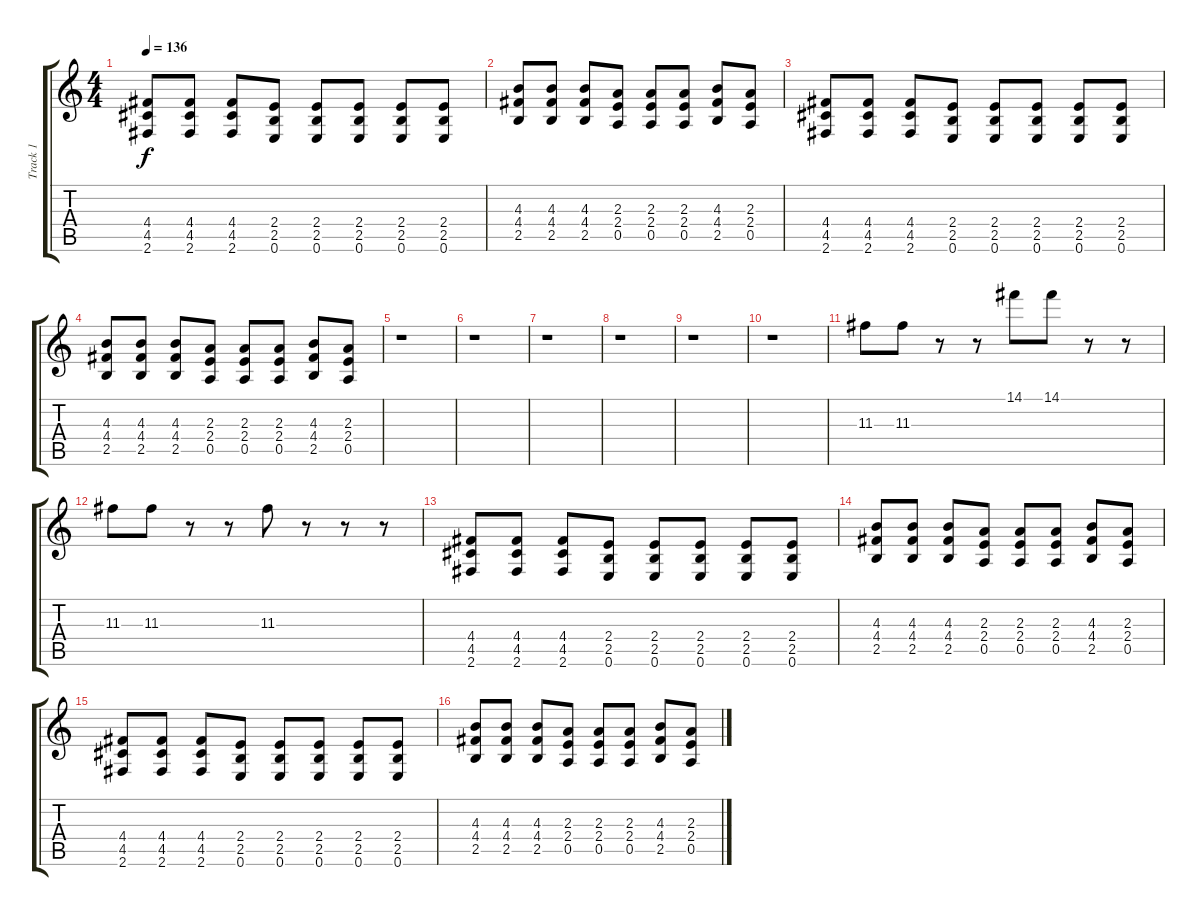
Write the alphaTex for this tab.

\track ("Track 1" "Track 1") {instrument distortionguitar}
\staff {score tabs}
\tuning (E4 B3 G3 D3 A2 E2) {hide}
\ts (4 4)
\tempo 136
\clef g2
\ks c
(4.4 4.5 2.6).8{dy f} (4.4 4.5 2.6).8 (4.4 4.5 2.6).8 (2.4 2.5 0.6).8 (2.4 2.5 0.6).8 (2.4 2.5 0.6).8 (2.4 2.5 0.6).8 (2.4 2.5 0.6).8 |
(4.3 4.4 2.5).8 (4.3 4.4 2.5).8 (4.3 4.4 2.5).8 (2.3 2.4 0.5).8 (2.3 2.4 0.5).8 (2.3 2.4 0.5).8 (4.3 4.4 2.5).8 (2.3 2.4 0.5).8 |
(4.4 4.5 2.6).8 (4.4 4.5 2.6).8 (4.4 4.5 2.6).8 (2.4 2.5 0.6).8 (2.4 2.5 0.6).8 (2.4 2.5 0.6).8 (2.4 2.5 0.6).8 (2.4 2.5 0.6).8 |
(4.3 4.4 2.5).8 (4.3 4.4 2.5).8 (4.3 4.4 2.5).8 (2.3 2.4 0.5).8 (2.3 2.4 0.5).8 (2.3 2.4 0.5).8 (4.3 4.4 2.5).8 (2.3 2.4 0.5).8 |
r.1 |
r.1 |
r.1 |
r.1 |
r.1 |
r.1 |
11.3.8 11.3.8 r.8 r.8 14.1.8 14.1.8 r.8 r.8 |
11.3.8 11.3.8 r.8 r.8 11.3.8 r.8 r.8 r.8 |
(4.4 4.5 2.6).8 (4.4 4.5 2.6).8 (4.4 4.5 2.6).8 (2.4 2.5 0.6).8 (2.4 2.5 0.6).8 (2.4 2.5 0.6).8 (2.4 2.5 0.6).8 (2.4 2.5 0.6).8 |
(4.3 4.4 2.5).8 (4.3 4.4 2.5).8 (4.3 4.4 2.5).8 (2.3 2.4 0.5).8 (2.3 2.4 0.5).8 (2.3 2.4 0.5).8 (4.3 4.4 2.5).8 (2.3 2.4 0.5).8 |
(4.4 4.5 2.6).8 (4.4 4.5 2.6).8 (4.4 4.5 2.6).8 (2.4 2.5 0.6).8 (2.4 2.5 0.6).8 (2.4 2.5 0.6).8 (2.4 2.5 0.6).8 (2.4 2.5 0.6).8 |
(4.3 4.4 2.5).8 (4.3 4.4 2.5).8 (4.3 4.4 2.5).8 (2.3 2.4 0.5).8 (2.3 2.4 0.5).8 (2.3 2.4 0.5).8 (4.3 4.4 2.5).8 (2.3 2.4 0.5).8
